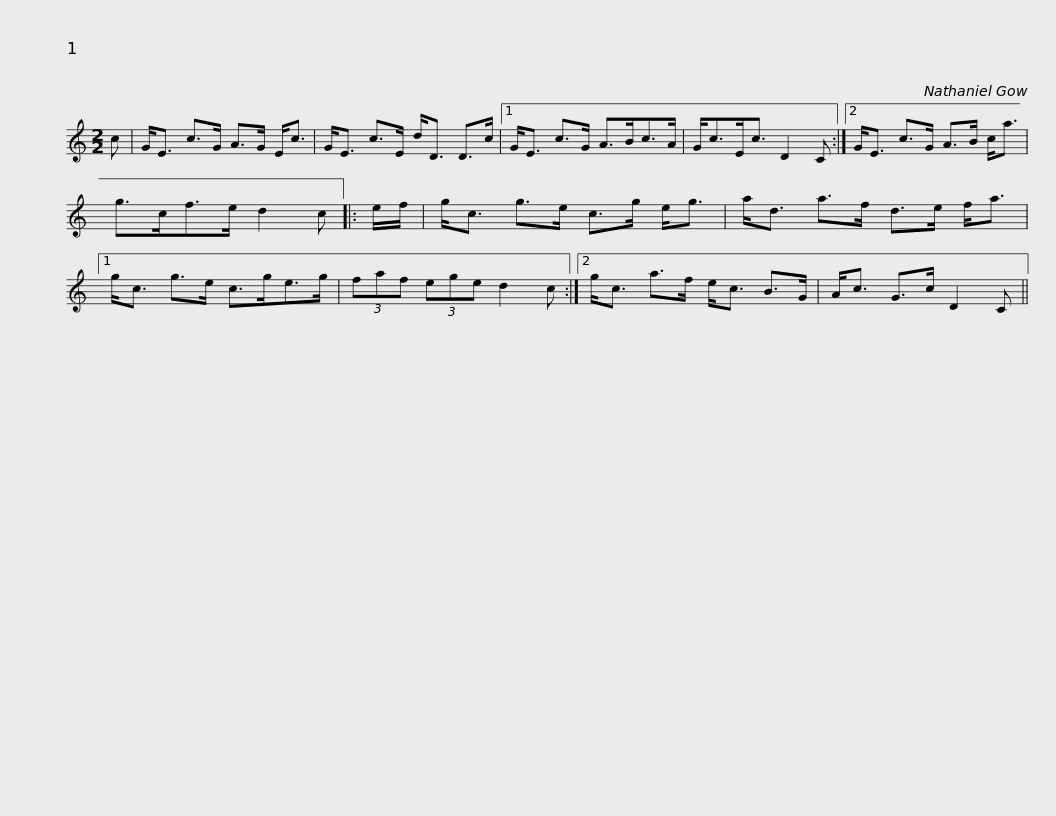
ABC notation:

X:1
L:1/8
M:2/2
I:linebreak $
K:C
V:1 treble
V:1
 c | G<E c>G A>G E<c | G<E c>E d<D D>c |1 G<E c>G A>Bc>A | G<cE<c D2 C :|2$ %5
 G<E c>G A>B c<a | g>cf>e d2 c |: e/f/ | g<c g>e c>g e<g | a<d a>f d>e f<a |1$ %10
 g<c g>e c>ge>g | (3faf (3ege d2 c :|2 g<c a>f e<c B>G | A<c G>c D2 C || %14
